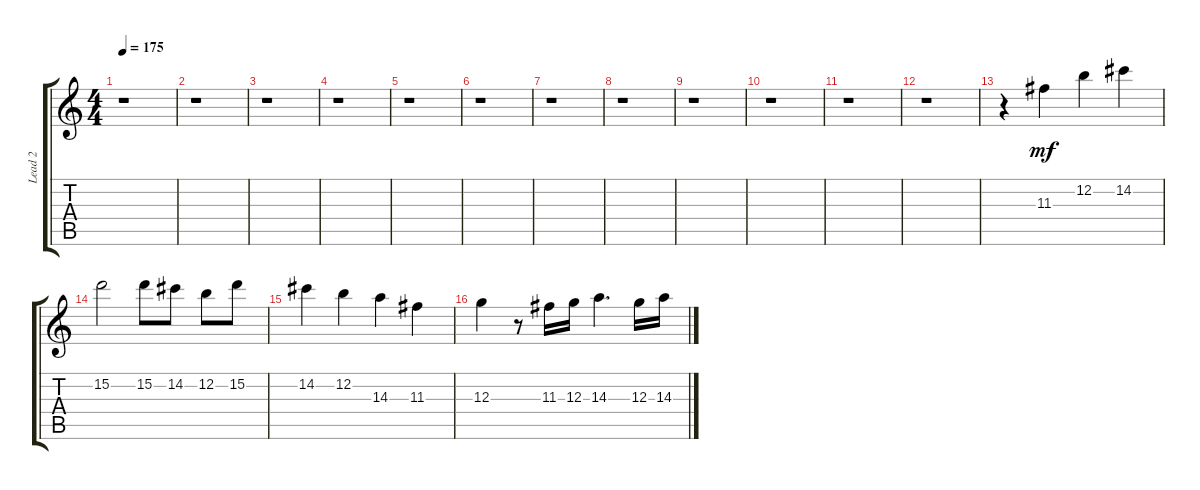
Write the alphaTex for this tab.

\track ("Lead 2" "Lead 2") {instrument overdrivenguitar}
\staff {score tabs}
\tuning (E4 B3 G3 D3 A2 E2) {hide}
\ts (4 4)
\tempo 175
\clef g2
\ks c
r.1{dy mf} |
r.1 |
r.1 |
r.1 |
r.1 |
r.1 |
r.1 |
r.1 |
r.1 |
r.1 |
r.1 |
r.1 |
r.4 11.3.4 12.2.4 14.2.4 |
15.2.2 15.2.8 14.2.8 12.2.8 15.2.8 |
14.2.4 12.2.4 14.3.4 11.3.4 |
12.3.4 r.8 11.3.16 12.3.16 14.3.4{d} 12.3.16 14.3.16
